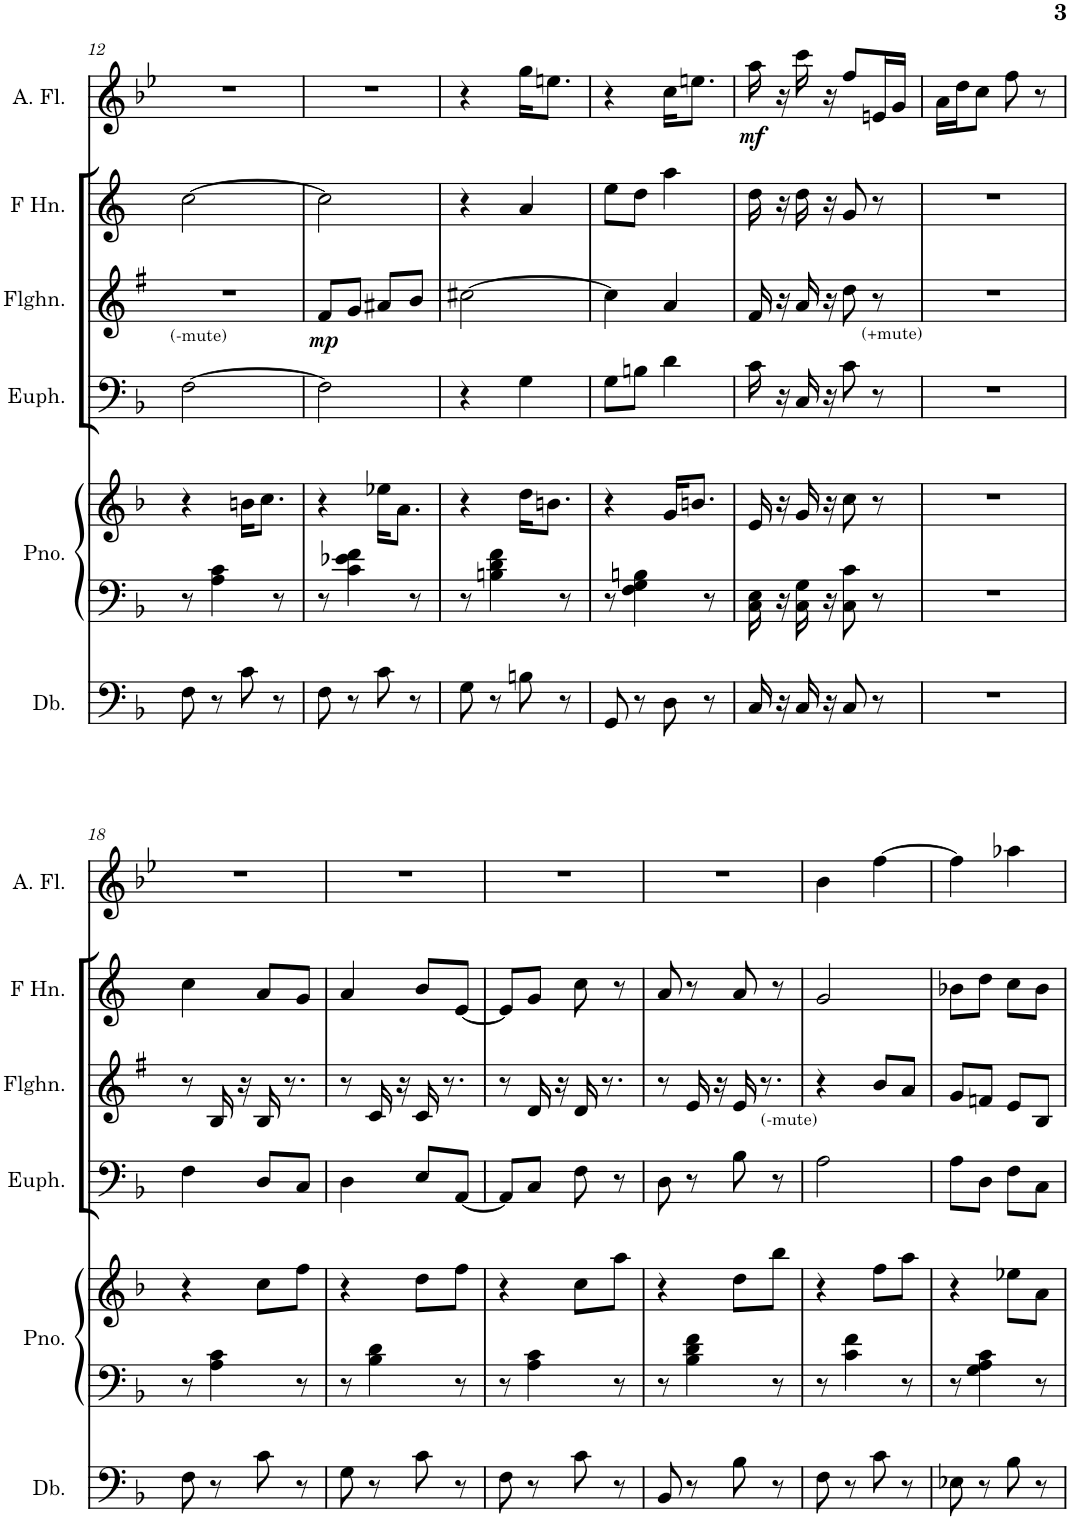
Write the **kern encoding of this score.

**kern	**kern	**kern	**kern	**kern	**dynam	**kern	**kern	**dynam
*part6	*part5	*part5	*part4	*part3	*part3	*part2	*part1	*part1
*staff7	*staff6	*staff5	*staff4	*staff3	*staff3	*staff2	*staff1	*staff1
*I"Double Bass	*I"Piano	*	*I"Euphonium	*I"Flugelhorn	*	*I"Horn in F	*I"Alto Flute	*
*I'Db.	*I'Pno.	*	*I'Euph.	*I'Flghn.	*	*	*I'A. Fl.	*
!!LO:PB:g=z
*clefF4	*clefF4	*clefG2	*clefF4	*clefG2	*	*clefG2	*clefG2	*
*Trd7c12	*	*	*	*Trd1c2	*	*Trd4c7	*Trd3c5	*
*k[b-]	*k[b-]	*k[b-]	*k[b-]	*k[f#]	*	*k[]	*k[b-e-]	*
*M2/4	*M2/4	*M2/4	*M2/4	*M2/4	*	*M2/4	*M2/4	*
=12	=12	=12	=12	=12	=12	=12	=12	=12
!	!	!	!	!LO:TX:b:t=(-mute)	!	!	!	!
8F\	8r	4r	[2F\	2r	.	[2cc\	2r	.
8r	4A\ 4c\	.	.	.	.	.	.	.
8c\	.	16bn\KL	.	.	.	.	.	.
.	.	8.cc\J	.	.	.	.	.	.
8r	8r	.	.	.	.	.	.	.
=13	=13	=13	=13	=13	=13	=13	=13	=13
!	!	!	!	!	!LO:DY:b	!	!	!
8F\	8r	4r	2F\]	8f#/L	mp	2cc\]	2r	.
8r	4c\ 4e-X\ 4f\	.	.	8g/J	.	.	.	.
8c\	.	16ee-X\KL	.	8a#X/L	.	.	.	.
.	.	8.a\J	.	.	.	.	.	.
8r	8r	.	.	8b/J	.	.	.	.
=14	=14	=14	=14	=14	=14	=14	=14	=14
8G\	8r	4r	4r	[2cc#X\	.	4r	4r	.
8r	4Bn\ 4d\ 4f\	.	.	.	.	.	.	.
8Bn\	.	16dd\KL	4G\	.	.	4a/	16gg\KL	.
.	.	8.bn\J	.	.	.	.	8.een\J	.
8r	8r	.	.	.	.	.	.	.
=15	=15	=15	=15	=15	=15	=15	=15	=15
8GG/	8r	4r	8G\L	4cc#\]	.	8ee\L	4r	.
8r	4F\ 4G\ 4Bn\	.	8Bn\J	.	.	8dd\J	.	.
8D\	.	16g/KL	4d\	4a/	.	4aa\	16cc\KL	.
.	.	8.bn/J	.	.	.	.	8.een\J	.
8r	8r	.	.	.	.	.	.	.
=16	=16	=16	=16	=16	=16	=16	=16	=16
!	!	!	!	!	!	!	!	!LO:DY:b
16C/	16C\ 16E\	16e/	16c\	16f#/	.	16dd\	16aa\	mf
16r	16r	16r	16r	16r	.	16r	16r	.
16C/	16C\ 16G\	16g/	16C/	16a/	.	16dd\	16ccc\	.
16r	16r	16r	16r	16r	.	16r	16r	.
8C/	8C\ 8c\	8cc\	8c\	8dd\	.	8g/	8ff/L	.
!	!	!	!	!LO:TX:b:t=(+mute)	!	!	!	!
8r	8r	8r	8r	8r	.	8r	16en/L	.
.	.	.	.	.	.	.	16g/JJ	.
=17	=17	=17	=17	=17	=17	=17	=17	=17
2r	2r	2r	2r	2r	.	2r	16a\LL	.
.	.	.	.	.	.	.	16dd\J	.
.	.	.	.	.	.	.	8cc\J	.
.	.	.	.	.	.	.	8ff\	.
.	.	.	.	.	.	.	8r	.
!!LO:LB:g=z
=18	=18	=18	=18	=18	=18	=18	=18	=18
8F\	8r	4r	4F\	8r	.	4cc\	2r	.
8r	4A\ 4c\	.	.	16B/	.	.	.	.
.	.	.	.	16r	.	.	.	.
8c\	.	8cc\L	8D/L	16B/	.	8a/L	.	.
.	.	.	.	8.r	.	.	.	.
8r	8r	8ff\J	8C/J	.	.	8g/J	.	.
=19	=19	=19	=19	=19	=19	=19	=19	=19
8G\	8r	4r	4D\	8r	.	4a/	2r	.
8r	4B-\ 4d\	.	.	16c/	.	.	.	.
.	.	.	.	16r	.	.	.	.
8c\	.	8dd\L	8E/L	16c/	.	8b/L	.	.
.	.	.	.	8.r	.	.	.	.
8r	8r	8ff\J	[8AA/J	.	.	[8e/J	.	.
=20	=20	=20	=20	=20	=20	=20	=20	=20
8F\	8r	4r	8AA/L]	8r	.	8e/L]	2r	.
8r	4A\ 4c\	.	8C/J	16d/	.	8g/J	.	.
.	.	.	.	16r	.	.	.	.
8c\	.	8cc\L	8F\	16d/	.	8cc\	.	.
.	.	.	.	8.r	.	.	.	.
8r	8r	8aa\J	8r	.	.	8r	.	.
=21	=21	=21	=21	=21	=21	=21	=21	=21
8BB-/	8r	4r	8D\	8r	.	8a/	2r	.
8r	4B-\ 4d\ 4f\	.	8r	16e/	.	8r	.	.
.	.	.	.	16r	.	.	.	.
8B-\	.	8dd\L	8B-\	16e/	.	8a/	.	.
!	!	!	!	!LO:TX:b:t=(-mute)	!	!	!	!
.	.	.	.	8.r	.	.	.	.
8r	8r	8bb-\J	8r	.	.	8r	.	.
=22	=22	=22	=22	=22	=22	=22	=22	=22
8F\	8r	4r	2A\	4r	.	2g/	4b-\	.
8r	4c\ 4f\	.	.	.	.	.	.	.
8c\	.	8ff\L	.	8b/L	.	.	[4ff\	.
8r	8r	8aa\J	.	8a/J	.	.	.	.
=23	=23	=23	=23	=23	=23	=23	=23	=23
8E-X\	8r	4r	8A\L	8g/L	.	8b-X\L	4ff\]	.
8r	4G\ 4A\ 4c\	.	8D\J	8fn/J	.	8dd\J	.	.
8B-\	.	8ee-X\L	8F\L	8e/L	.	8cc\L	4aa-X\	.
8r	8r	8a\J	8C\J	8B/J	.	8b-\J	.	.
=	=	=	=	=	=	=	=	=
*-	*-	*-	*-	*-	*-	*-	*-	*-
